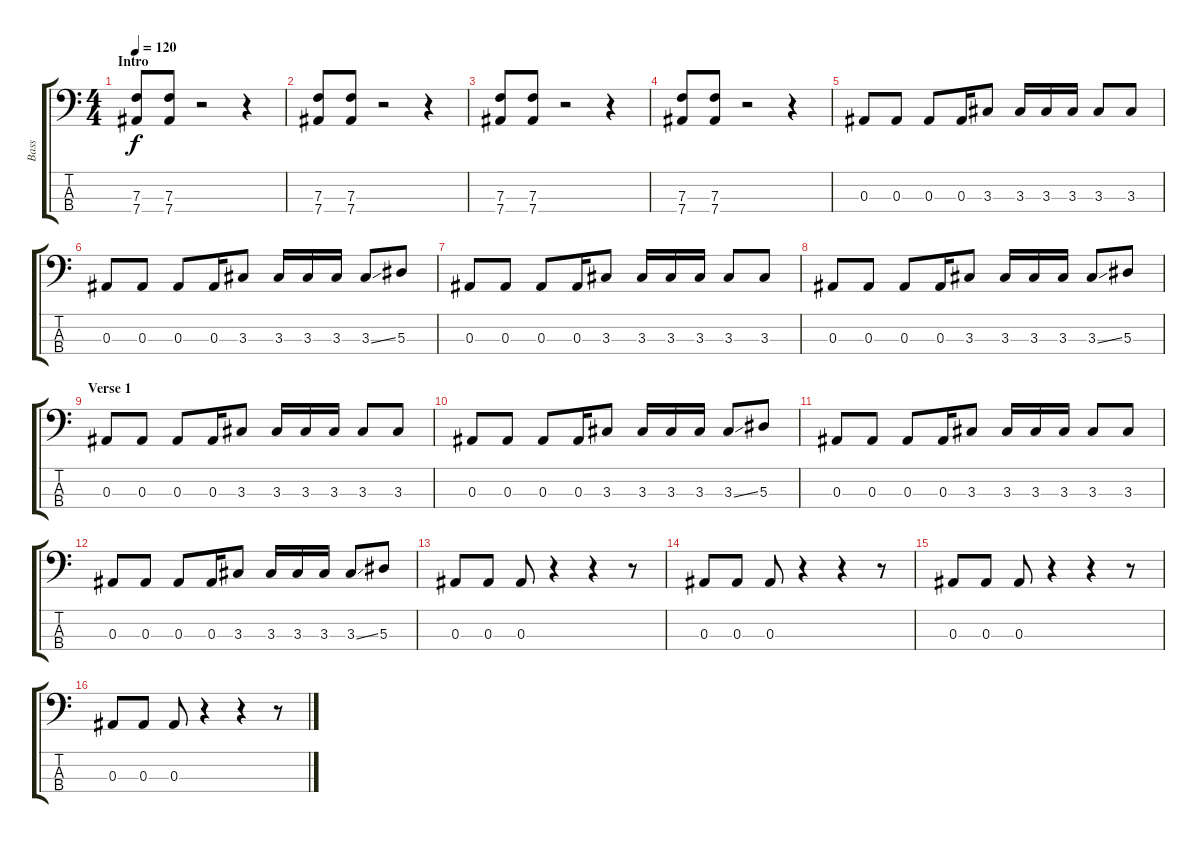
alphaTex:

\track ("Bass" "Bass") {instrument electricbasspick}
\staff {score tabs}
\tuning (Ab2 Eb2 Bb1 Eb1) {hide}
\ts (4 4)
\section ("" "Intro")
\tempo 120
\clef f4
\ks c
(7.3 7.4).8{dy f instrument electricbasspick} (7.3 7.4).8 r.2 r.4 |
(7.3 7.4).8 (7.3 7.4).8 r.2 r.4 |
(7.3 7.4).8 (7.3 7.4).8 r.2 r.4 |
(7.3 7.4).8 (7.3 7.4).8 r.2 r.4 |
0.3.8 0.3.8 0.3.8 0.3.16 3.3.8 3.3.16 3.3.16 3.3.16 3.3.8 3.3.8 |
0.3.8 0.3.8 0.3.8 0.3.16 3.3.8 3.3.16 3.3.16 3.3.16 3.3{ss}.8 5.3.8 |
0.3.8 0.3.8 0.3.8 0.3.16 3.3.8 3.3.16 3.3.16 3.3.16 3.3.8 3.3.8 |
0.3.8 0.3.8 0.3.8 0.3.16 3.3.8 3.3.16 3.3.16 3.3.16 3.3{ss}.8 5.3.8 |
\section ("" "Verse 1")
0.3.8 0.3.8 0.3.8 0.3.16 3.3.8 3.3.16 3.3.16 3.3.16 3.3.8 3.3.8 |
0.3.8 0.3.8 0.3.8 0.3.16 3.3.8 3.3.16 3.3.16 3.3.16 3.3{ss}.8 5.3.8 |
0.3.8 0.3.8 0.3.8 0.3.16 3.3.8 3.3.16 3.3.16 3.3.16 3.3.8 3.3.8 |
0.3.8 0.3.8 0.3.8 0.3.16 3.3.8 3.3.16 3.3.16 3.3.16 3.3{ss}.8 5.3.8 |
0.3.8 0.3.8 0.3.8 r.4 r.4 r.8 |
0.3.8 0.3.8 0.3.8 r.4 r.4 r.8 |
0.3.8 0.3.8 0.3.8 r.4 r.4 r.8 |
0.3.8 0.3.8 0.3.8 r.4 r.4 r.8
